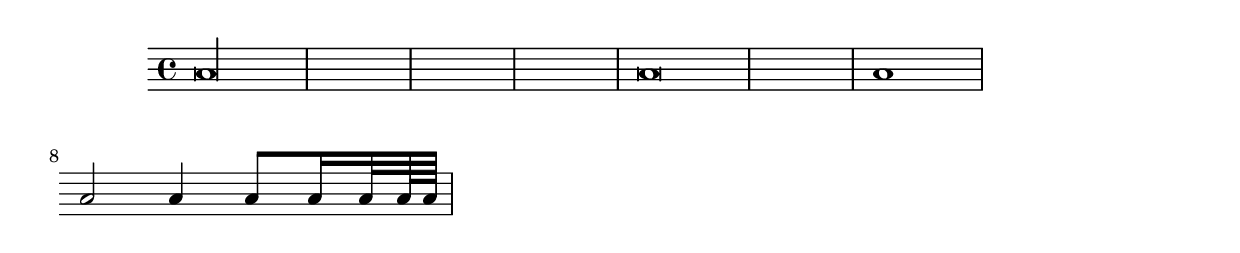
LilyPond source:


\header {

texidoc="Beams are place automatically; the last measure should have a single 
beam."

}

\version "2.2.0"



\paper  { raggedright = ##t } 

\score {
  \notes \relative c'' {
    a\longa a\breve  
    a1 a2 a4 a8 a16 a32 a64 a64 
  }
  \paper {
    \context {
      \StaffContext
	\remove "Clef_engraver"
%%	\remove "Staff_symbol_engraver"
    }
  }
}

